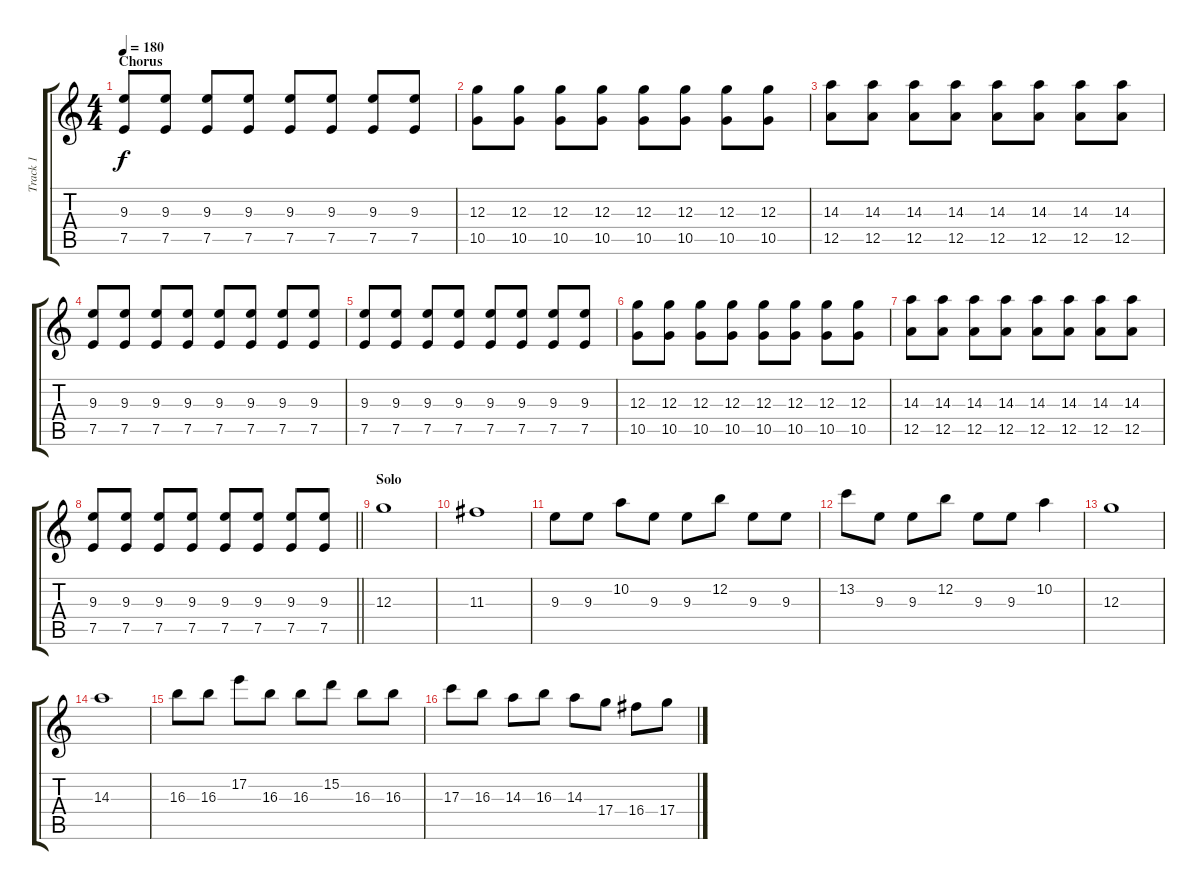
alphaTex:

\track ("Track 1" "Track 1") {instrument distortionguitar}
\staff {score tabs}
\tuning (E4 B3 G3 D3 A2 E2) {hide}
\ts (4 4)
\section ("" "Chorus")
\tempo 180
\clef g2
\ks c
(9.3 7.5).8{dy f} (9.3 7.5).8 (9.3 7.5).8 (9.3 7.5).8 (9.3 7.5).8 (9.3 7.5).8 (9.3 7.5).8 (9.3 7.5).8 |
(12.3 10.5).8 (12.3 10.5).8 (12.3 10.5).8 (12.3 10.5).8 (12.3 10.5).8 (12.3 10.5).8 (12.3 10.5).8 (12.3 10.5).8 |
(14.3 12.5).8 (14.3 12.5).8 (14.3 12.5).8 (14.3 12.5).8 (14.3 12.5).8 (14.3 12.5).8 (14.3 12.5).8 (14.3 12.5).8 |
(9.3 7.5).8 (9.3 7.5).8 (9.3 7.5).8 (9.3 7.5).8 (9.3 7.5).8 (9.3 7.5).8 (9.3 7.5).8 (9.3 7.5).8 |
(9.3 7.5).8 (9.3 7.5).8 (9.3 7.5).8 (9.3 7.5).8 (9.3 7.5).8 (9.3 7.5).8 (9.3 7.5).8 (9.3 7.5).8 |
(12.3 10.5).8 (12.3 10.5).8 (12.3 10.5).8 (12.3 10.5).8 (12.3 10.5).8 (12.3 10.5).8 (12.3 10.5).8 (12.3 10.5).8 |
(14.3 12.5).8 (14.3 12.5).8 (14.3 12.5).8 (14.3 12.5).8 (14.3 12.5).8 (14.3 12.5).8 (14.3 12.5).8 (14.3 12.5).8 |
\barLineRight lightlight
(9.3 7.5).8 (9.3 7.5).8 (9.3 7.5).8 (9.3 7.5).8 (9.3 7.5).8 (9.3 7.5).8 (9.3 7.5).8 (9.3 7.5).8 |
\section ("" "Solo")
12.3.1 |
11.3.1 |
9.3.8 9.3.8 10.2.8 9.3.8 9.3.8 12.2.8 9.3.8 9.3.8 |
13.2.8 9.3.8 9.3.8 12.2.8 9.3.8 9.3.8 10.2.4 |
12.3.1 |
14.3.1 |
16.3.8 16.3.8 17.2.8 16.3.8 16.3.8 15.2.8 16.3.8 16.3.8 |
17.3.8 16.3.8 14.3.8 16.3.8 14.3.8 17.4.8 16.4.8 17.4.8
